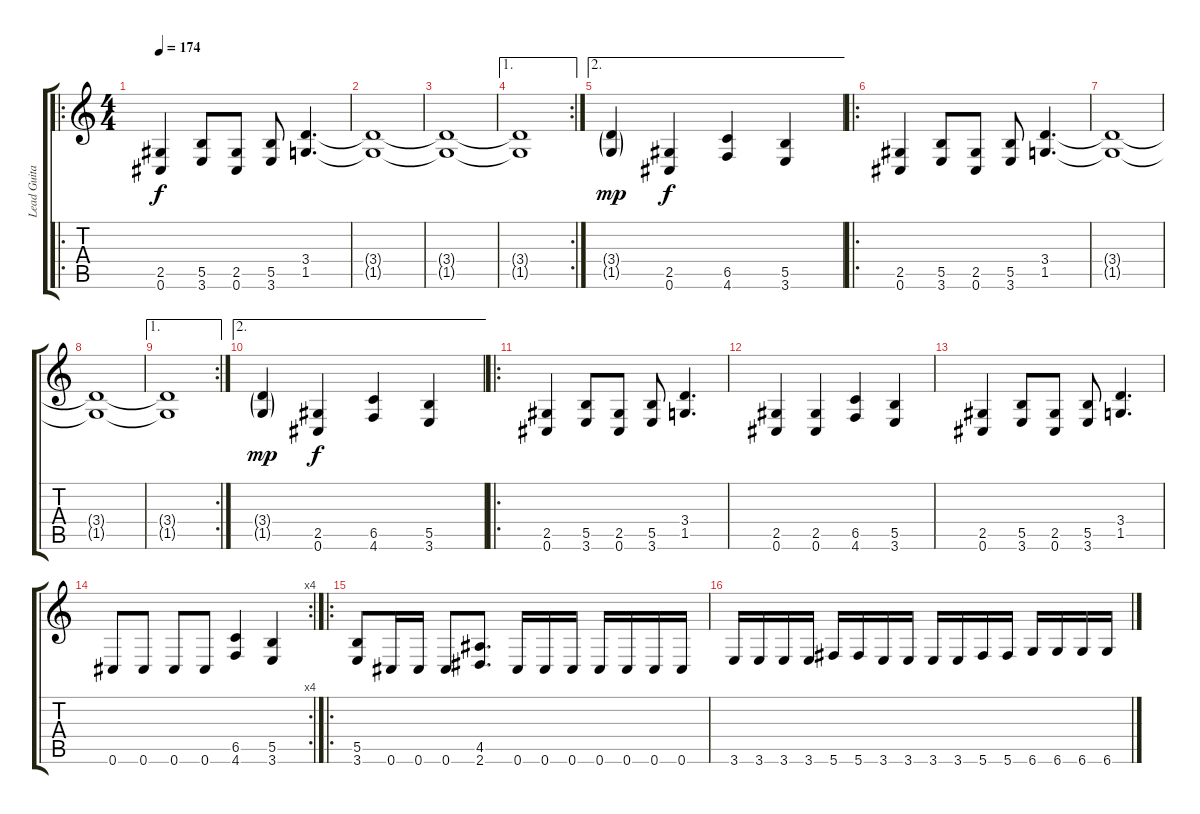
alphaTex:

\track ("Lead Guitar" "Lead Guita") {instrument distortionguitar}
\staff {score tabs}
\tuning (Db4 Ab3 E3 B2 Gb2 Db2) {hide}
\ro
\ts (4 4)
\tempo 174
\tempo 164
\tempo 174
\clef g2
\ks c
(2.5 0.6).4{dy f instrument distortionguitar} (5.5 3.6).8 (2.5 0.6).8 (5.5 3.6).8 (3.4 1.5).4{d} |
(3.4{t} 1.5{t}).1 |
(3.4{t} 1.5{t}).1 |
\ae 1
\rc 2
(3.4{t} 1.5{t}).1 |
\ae 2
(3.4{g} 1.5{g}).4{dy mp} (2.5 0.6).4{dy f} (6.5 4.6).4 (5.5 3.6).4 |
\ro
(2.5 0.6).4 (5.5 3.6).8 (2.5 0.6).8 (5.5 3.6).8 (3.4 1.5).4{d} |
(3.4{t} 1.5{t}).1 |
(3.4{t} 1.5{t}).1 |
\ae 1
\rc 2
(3.4{t} 1.5{t}).1 |
\ae 2
(3.4{g} 1.5{g}).4{dy mp} (2.5 0.6).4{dy f} (6.5 4.6).4 (5.5 3.6).4 |
\ro
(2.5 0.6).4 (5.5 3.6).8 (2.5 0.6).8 (5.5 3.6).8 (3.4 1.5).4{d} |
(2.5 0.6).4 (2.5 0.6).4 (6.5 4.6).4 (5.5 3.6).4 |
(2.5 0.6).4 (5.5 3.6).8 (2.5 0.6).8 (5.5 3.6).8 (3.4 1.5).4{d} |
\rc 4
0.6.8 0.6.8 0.6.8 0.6.8 (6.5 4.6).4 (5.5 3.6).4 |
\ro
(5.5 3.6).8 0.6.16 0.6.16 0.6.8 (4.5 2.6).8{d} 0.6.16 0.6.16 0.6.16 0.6.16 0.6.16 0.6.16 0.6.16 |
3.6.16 3.6.16 3.6.16 3.6.16 5.6.16 5.6.16 3.6.16 3.6.16 3.6.16 3.6.16 5.6.16 5.6.16 6.6.16 6.6.16 6.6.16 6.6.16
